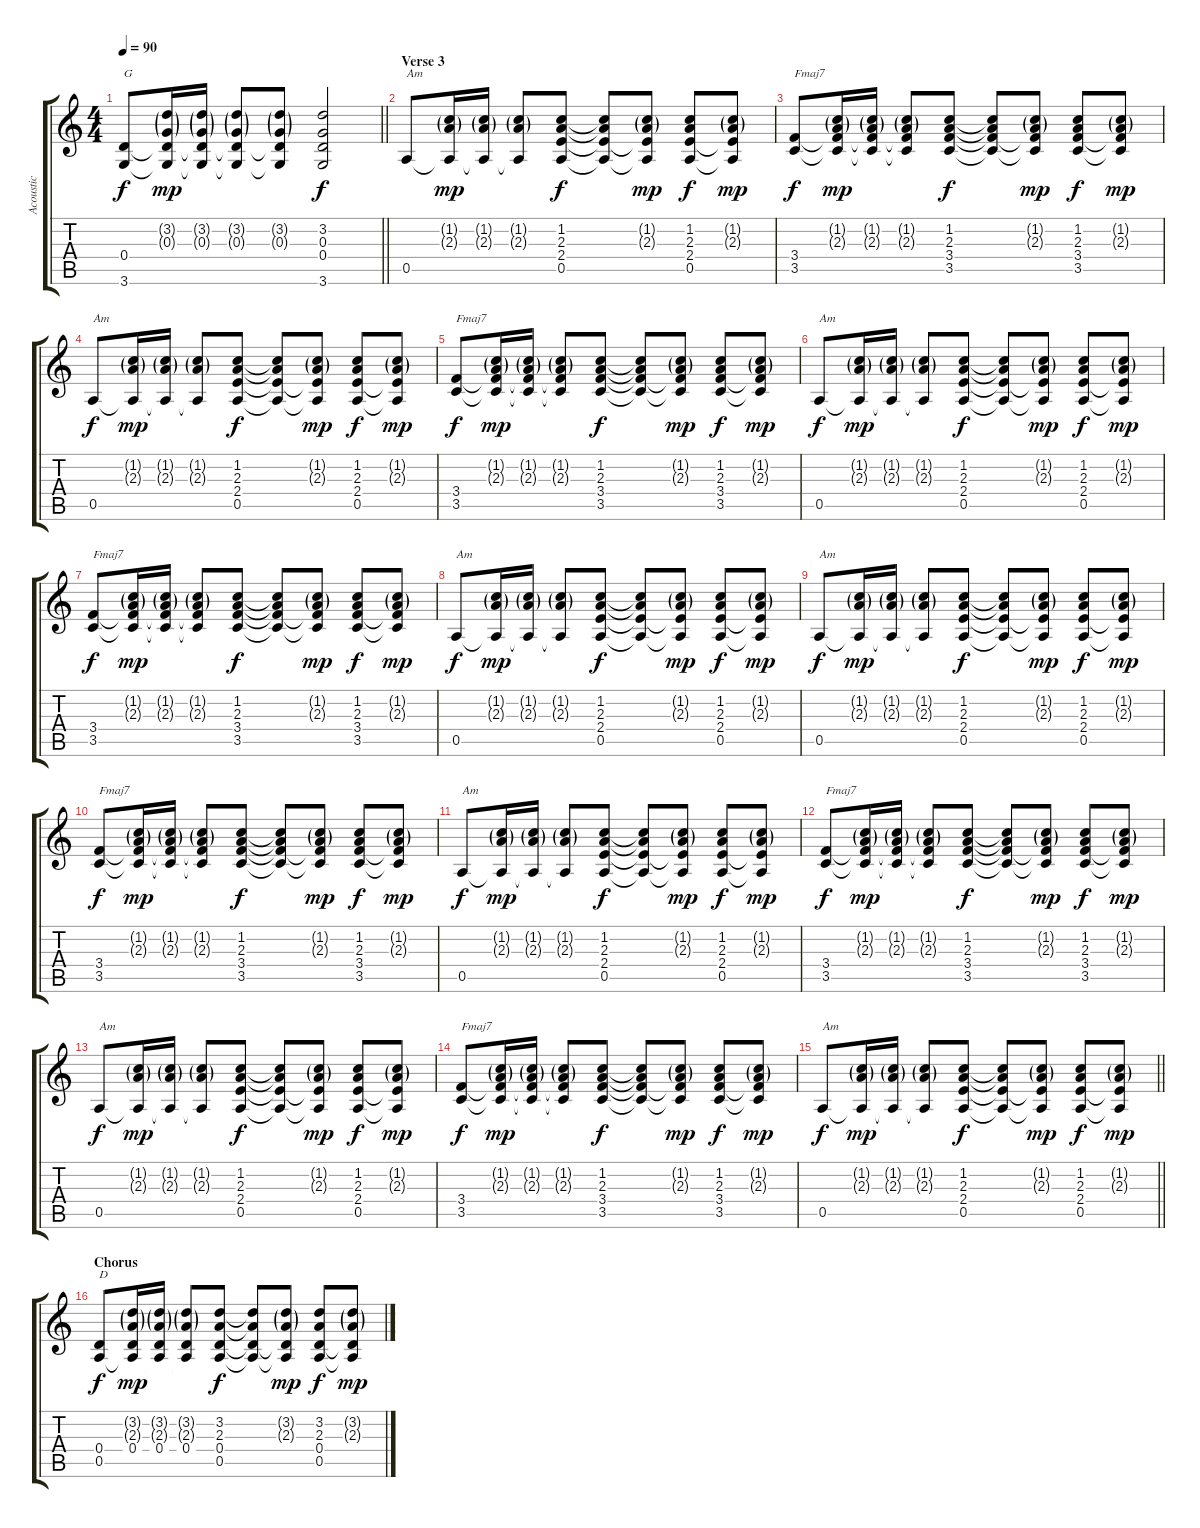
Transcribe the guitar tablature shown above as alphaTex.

\track ("Acoustic" "Acoustic") {instrument acousticguitarsteel}
\staff {score tabs}
\tuning (E4 B3 G3 D3 A2 E2) {hide}
\ts (4 4)
\tempo 90
\clef g2
\barLineRight lightlight
\ks c
(0.4 3.6).8{txt "G" dy f} (3.2{g} 0.3{g} 0.4{t} 3.6{t}).16{dy mp} (3.2{g} 0.3{g} 0.4{t} 3.6{t}).16 (3.2{g} 0.3{g} 0.4{t} 3.6{t}).8 (3.2{g} 0.3{g} 0.4{t} 3.6{t}).8 (3.2 0.3 0.4 3.6).2{dy f} |
\section ("" "Verse 3")
0.5.8{txt "Am"} (1.2{g} 2.3{g} 0.5{t}).16{dy mp} (1.2{g} 2.3{g} 0.5{t}).16 (1.2{g} 2.3{g} 0.5{t}).8 (1.2 2.3 2.4 0.5).8{dy f} (1.2{t} 2.3{t} 2.4{t} 0.5{t}).8 (1.2{g} 2.3{g} 2.4{t} 0.5{t}).8{dy mp} (1.2 2.3 2.4 0.5).8{dy f} (1.2{g} 2.3{g} 2.4{t} 0.5{t}).8{dy mp} |
(3.4 3.5).8{txt "Fmaj7" dy f} (1.2{g} 2.3{g} 3.4{t} 3.5{t}).16{dy mp} (1.2{g} 2.3{g} 3.4{t} 3.5{t}).16 (1.2{g} 2.3{g} 3.4{t} 3.5{t}).8 (1.2 2.3 3.4 3.5).8{dy f} (1.2{t} 2.3{t} 3.4{t} 3.5{t}).8 (1.2{g} 2.3{g} 3.4{t} 3.5{t}).8{dy mp} (1.2 2.3 3.4 3.5).8{dy f} (1.2{g} 2.3{g} 3.4{t} 3.5{t}).8{dy mp} |
0.5.8{txt "Am" dy f} (1.2{g} 2.3{g} 0.5{t}).16{dy mp} (1.2{g} 2.3{g} 0.5{t}).16 (1.2{g} 2.3{g} 0.5{t}).8 (1.2 2.3 2.4 0.5).8{dy f} (1.2{t} 2.3{t} 2.4{t} 0.5{t}).8 (1.2{g} 2.3{g} 2.4{t} 0.5{t}).8{dy mp} (1.2 2.3 2.4 0.5).8{dy f} (1.2{g} 2.3{g} 2.4{t} 0.5{t}).8{dy mp} |
(3.4 3.5).8{txt "Fmaj7" dy f} (1.2{g} 2.3{g} 3.4{t} 3.5{t}).16{dy mp} (1.2{g} 2.3{g} 3.4{t} 3.5{t}).16 (1.2{g} 2.3{g} 3.4{t} 3.5{t}).8 (1.2 2.3 3.4 3.5).8{dy f} (1.2{t} 2.3{t} 3.4{t} 3.5{t}).8 (1.2{g} 2.3{g} 3.4{t} 3.5{t}).8{dy mp} (1.2 2.3 3.4 3.5).8{dy f} (1.2{g} 2.3{g} 3.4{t} 3.5{t}).8{dy mp} |
0.5.8{txt "Am" dy f} (1.2{g} 2.3{g} 0.5{t}).16{dy mp} (1.2{g} 2.3{g} 0.5{t}).16 (1.2{g} 2.3{g} 0.5{t}).8 (1.2 2.3 2.4 0.5).8{dy f} (1.2{t} 2.3{t} 2.4{t} 0.5{t}).8 (1.2{g} 2.3{g} 2.4{t} 0.5{t}).8{dy mp} (1.2 2.3 2.4 0.5).8{dy f} (1.2{g} 2.3{g} 2.4{t} 0.5{t}).8{dy mp} |
(3.4 3.5).8{txt "Fmaj7" dy f} (1.2{g} 2.3{g} 3.4{t} 3.5{t}).16{dy mp} (1.2{g} 2.3{g} 3.4{t} 3.5{t}).16 (1.2{g} 2.3{g} 3.4{t} 3.5{t}).8 (1.2 2.3 3.4 3.5).8{dy f} (1.2{t} 2.3{t} 3.4{t} 3.5{t}).8 (1.2{g} 2.3{g} 3.4{t} 3.5{t}).8{dy mp} (1.2 2.3 3.4 3.5).8{dy f} (1.2{g} 2.3{g} 3.4{t} 3.5{t}).8{dy mp} |
0.5.8{txt "Am" dy f} (1.2{g} 2.3{g} 0.5{t}).16{dy mp} (1.2{g} 2.3{g} 0.5{t}).16 (1.2{g} 2.3{g} 0.5{t}).8 (1.2 2.3 2.4 0.5).8{dy f} (1.2{t} 2.3{t} 2.4{t} 0.5{t}).8 (1.2{g} 2.3{g} 2.4{t} 0.5{t}).8{dy mp} (1.2 2.3 2.4 0.5).8{dy f} (1.2{g} 2.3{g} 2.4{t} 0.5{t}).8{dy mp} |
0.5.8{txt "Am" dy f} (1.2{g} 2.3{g} 0.5{t}).16{dy mp} (1.2{g} 2.3{g} 0.5{t}).16 (1.2{g} 2.3{g} 0.5{t}).8 (1.2 2.3 2.4 0.5).8{dy f} (1.2{t} 2.3{t} 2.4{t} 0.5{t}).8 (1.2{g} 2.3{g} 2.4{t} 0.5{t}).8{dy mp} (1.2 2.3 2.4 0.5).8{dy f} (1.2{g} 2.3{g} 2.4{t} 0.5{t}).8{dy mp} |
(3.4 3.5).8{txt "Fmaj7" dy f} (1.2{g} 2.3{g} 3.4{t} 3.5{t}).16{dy mp} (1.2{g} 2.3{g} 3.4{t} 3.5{t}).16 (1.2{g} 2.3{g} 3.4{t} 3.5{t}).8 (1.2 2.3 3.4 3.5).8{dy f} (1.2{t} 2.3{t} 3.4{t} 3.5{t}).8 (1.2{g} 2.3{g} 3.4{t} 3.5{t}).8{dy mp} (1.2 2.3 3.4 3.5).8{dy f} (1.2{g} 2.3{g} 3.4{t} 3.5{t}).8{dy mp} |
0.5.8{txt "Am" dy f} (1.2{g} 2.3{g} 0.5{t}).16{dy mp} (1.2{g} 2.3{g} 0.5{t}).16 (1.2{g} 2.3{g} 0.5{t}).8 (1.2 2.3 2.4 0.5).8{dy f} (1.2{t} 2.3{t} 2.4{t} 0.5{t}).8 (1.2{g} 2.3{g} 2.4{t} 0.5{t}).8{dy mp} (1.2 2.3 2.4 0.5).8{dy f} (1.2{g} 2.3{g} 2.4{t} 0.5{t}).8{dy mp} |
(3.4 3.5).8{txt "Fmaj7" dy f} (1.2{g} 2.3{g} 3.4{t} 3.5{t}).16{dy mp} (1.2{g} 2.3{g} 3.4{t} 3.5{t}).16 (1.2{g} 2.3{g} 3.4{t} 3.5{t}).8 (1.2 2.3 3.4 3.5).8{dy f} (1.2{t} 2.3{t} 3.4{t} 3.5{t}).8 (1.2{g} 2.3{g} 3.4{t} 3.5{t}).8{dy mp} (1.2 2.3 3.4 3.5).8{dy f} (1.2{g} 2.3{g} 3.4{t} 3.5{t}).8{dy mp} |
0.5.8{txt "Am" dy f} (1.2{g} 2.3{g} 0.5{t}).16{dy mp} (1.2{g} 2.3{g} 0.5{t}).16 (1.2{g} 2.3{g} 0.5{t}).8 (1.2 2.3 2.4 0.5).8{dy f} (1.2{t} 2.3{t} 2.4{t} 0.5{t}).8 (1.2{g} 2.3{g} 2.4{t} 0.5{t}).8{dy mp} (1.2 2.3 2.4 0.5).8{dy f} (1.2{g} 2.3{g} 2.4{t} 0.5{t}).8{dy mp} |
(3.4 3.5).8{txt "Fmaj7" dy f} (1.2{g} 2.3{g} 3.4{t} 3.5{t}).16{dy mp} (1.2{g} 2.3{g} 3.4{t} 3.5{t}).16 (1.2{g} 2.3{g} 3.4{t} 3.5{t}).8 (1.2 2.3 3.4 3.5).8{dy f} (1.2{t} 2.3{t} 3.4{t} 3.5{t}).8 (1.2{g} 2.3{g} 3.4{t} 3.5{t}).8{dy mp} (1.2 2.3 3.4 3.5).8{dy f} (1.2{g} 2.3{g} 3.4{t} 3.5{t}).8{dy mp} |
\barLineRight lightlight
0.5.8{txt "Am" dy f} (1.2{g} 2.3{g} 0.5{t}).16{dy mp} (1.2{g} 2.3{g} 0.5{t}).16 (1.2{g} 2.3{g} 0.5{t}).8 (1.2 2.3 2.4 0.5).8{dy f} (1.2{t} 2.3{t} 2.4{t} 0.5{t}).8 (1.2{g} 2.3{g} 2.4{t} 0.5{t}).8{dy mp} (1.2 2.3 2.4 0.5).8{dy f} (1.2{g} 2.3{g} 2.4{t} 0.5{t}).8{dy mp} |
\section ("" "Chorus")
(0.4 0.5).8{txt "D" dy f} (3.2{g} 2.3{g} 0.4 0.5{t}).16{dy mp} (3.2{g} 2.3{g} 0.4 0.5{t}).16 (3.2{g} 2.3{g} 0.4 0.5{t}).8 (3.2 2.3 0.4 0.5).8{dy f} (3.2{t} 2.3{t} 0.4{t} 0.5{t}).8 (3.2{g} 2.3{g} 0.4{t} 0.5{t}).8{dy mp} (3.2 2.3 0.4 0.5).8{dy f} (3.2{g} 2.3{g} 0.4{t} 0.5{t}).8{dy mp}
